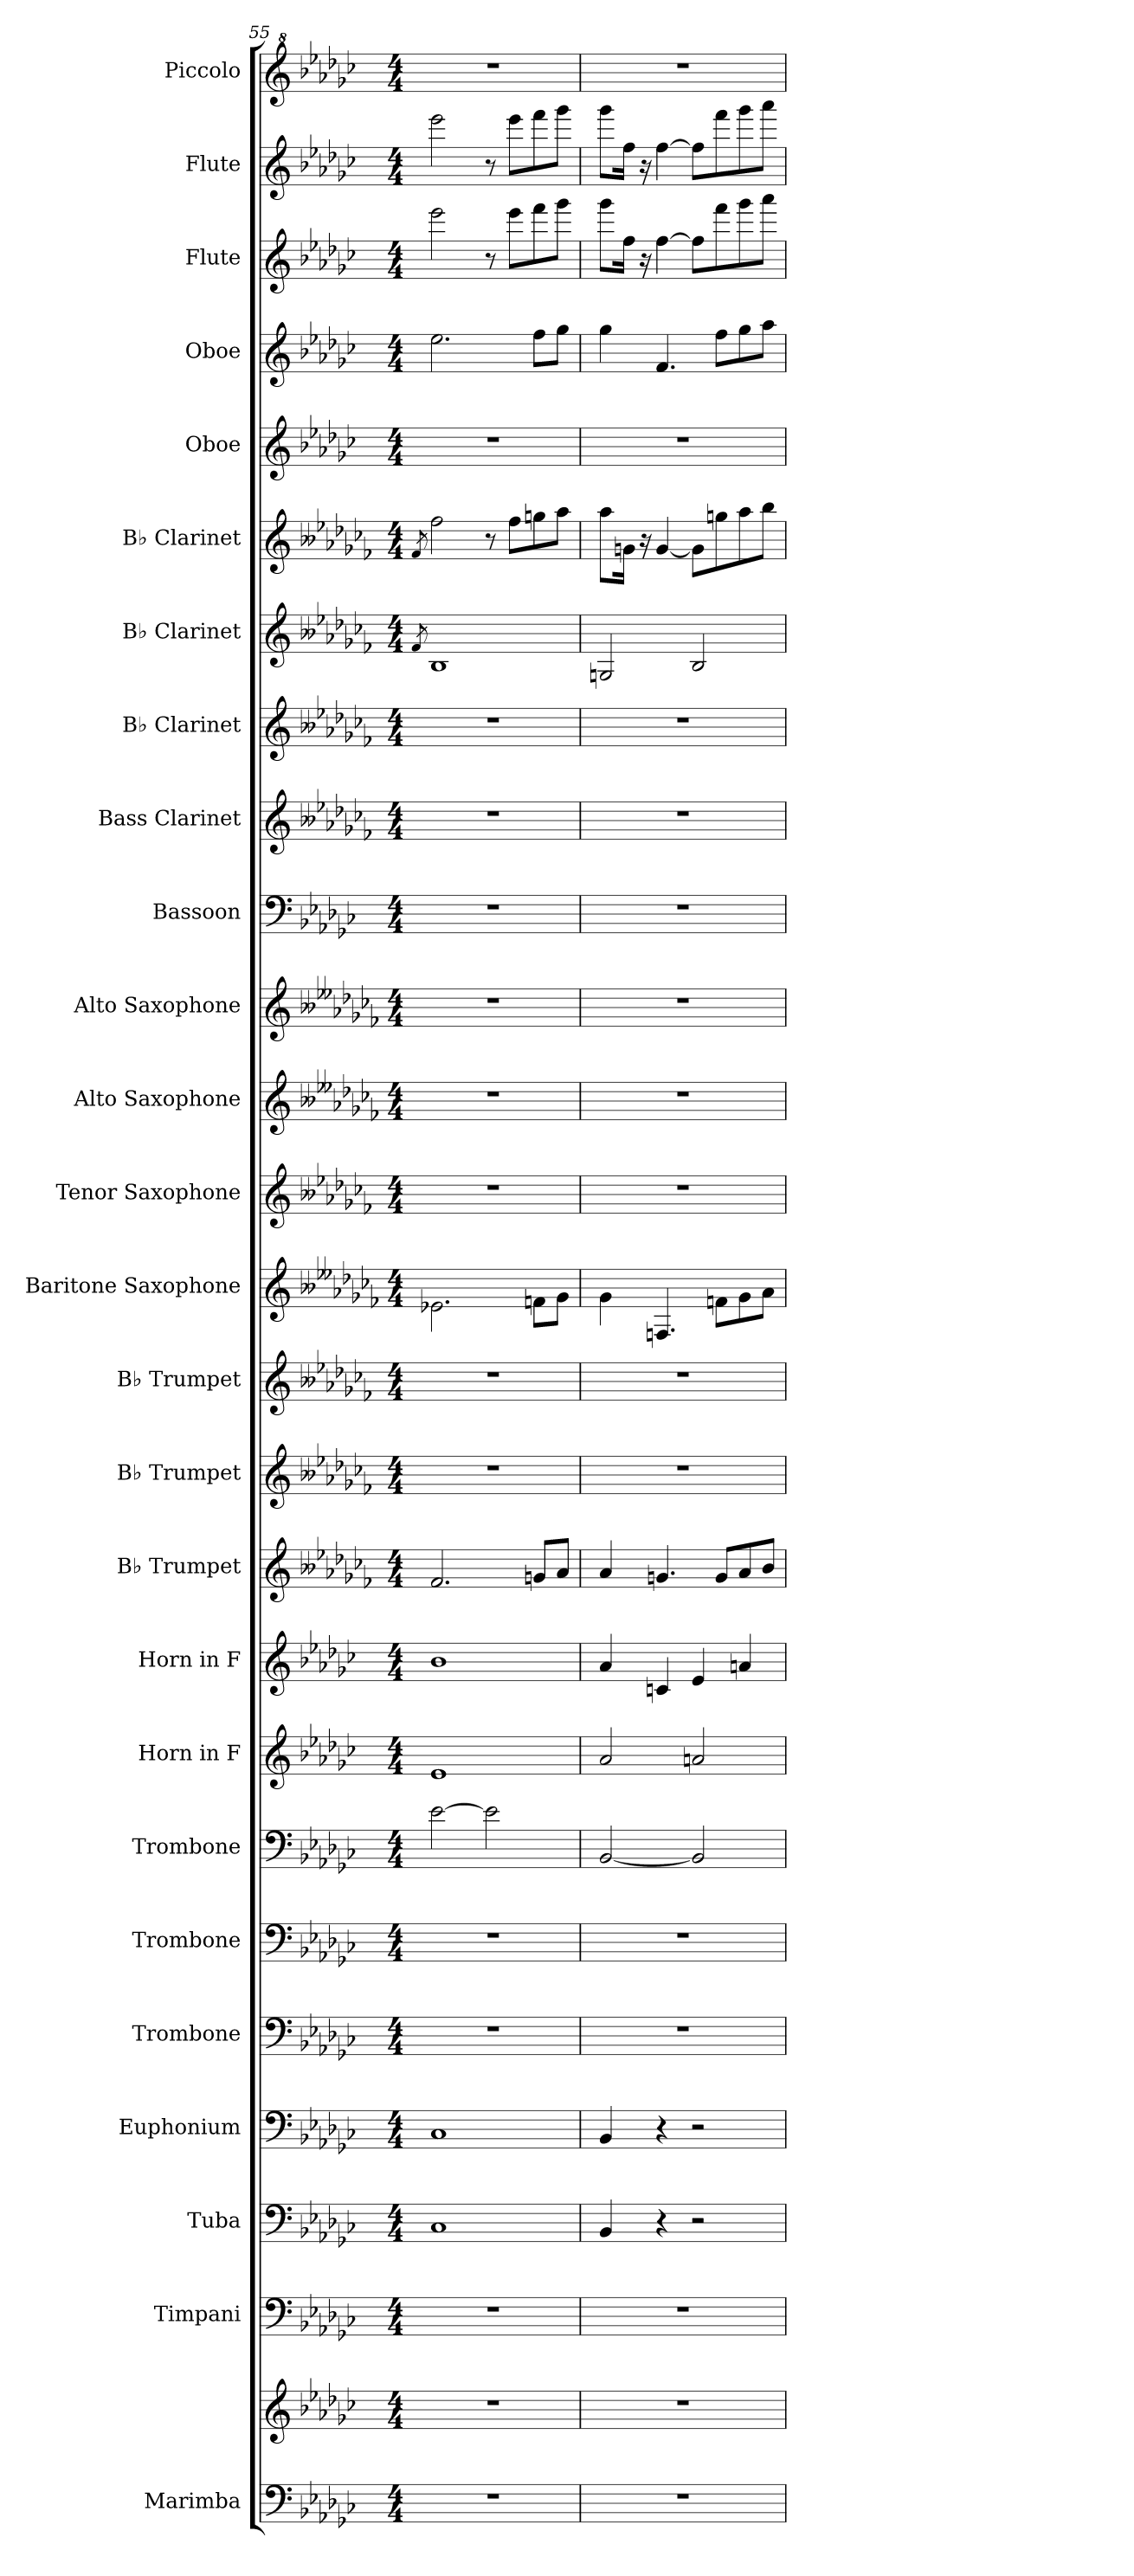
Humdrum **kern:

**kern	**kern	**kern	**kern	**kern	**kern	**kern	**kern	**kern	**kern	**kern	**kern	**kern	**kern	**kern	**kern	**kern	**kern	**kern	**kern	**kern	**kern	**kern	**kern	**kern	**kern	**kern
*part26	*part26	*part25	*part24	*part23	*part22	*part21	*part20	*part19	*part18	*part17	*part16	*part15	*part14	*part13	*part12	*part11	*part10	*part9	*part8	*part7	*part6	*part5	*part4	*part3	*part2	*part1
*staff27	*staff26	*staff25	*staff24	*staff23	*staff22	*staff21	*staff20	*staff19	*staff18	*staff17	*staff16	*staff15	*staff14	*staff13	*staff12	*staff11	*staff10	*staff9	*staff8	*staff7	*staff6	*staff5	*staff4	*staff3	*staff2	*staff1
*I"Marimba	*	*I"Timpani	*I"Tuba	*I"Euphonium	*I"Trombone	*I"Trombone	*I"Trombone	*I"Horn in F	*I"Horn in F	*I"B♭ Trumpet	*I"B♭ Trumpet	*I"B♭ Trumpet	*I"Baritone Saxophone	*I"Tenor Saxophone	*I"Alto Saxophone	*I"Alto Saxophone	*I"Bassoon	*I"Bass Clarinet	*I"B♭ Clarinet	*I"B♭ Clarinet	*I"B♭ Clarinet	*I"Oboe	*I"Oboe	*I"Flute	*I"Flute	*I"Piccolo
*I'Mrm.	*	*I'Timp.	*I'Tba.	*I'Euph.	*I'Tbn.	*I'Tbn.	*I'Tbn.	*	*	*I'B♭ Tpt.	*I'B♭ Tpt.	*I'B♭ Tpt.	*I'Bar. Sax.	*I'T. Sax.	*I'A. Sax.	*I'A. Sax.	*I'Bsn.	*I'B. Cl.	*I'B♭ Cl.	*I'B♭ Cl.	*I'B♭ Cl.	*I'Ob.	*I'Ob.	*I'Fl.	*I'Fl.	*I'Picc.
*clefF4	*clefG2	*clefF4	*clefF4	*clefF4	*clefF4	*clefF4	*clefF4	*clefG2	*clefG2	*clefG2	*clefG2	*clefG2	*clefG2	*clefG2	*clefG2	*clefG2	*clefF4	*clefG2	*clefG2	*clefG2	*clefG2	*clefG2	*clefG2	*clefG2	*clefG2	*clefG^2
*	*	*	*	*	*	*	*	*ITrd4c7	*ITrd4c7	*ITrd1c2	*ITrd1c2	*ITrd1c2	*ITrd12c21	*ITrd8c14	*ITrd5c9	*ITrd5c9	*	*ITrd8c14	*ITrd1c2	*ITrd1c2	*ITrd1c2	*	*	*	*	*ITrd-7c-12
*k[b-e-a-d-g-c-]	*k[b-e-a-d-g-c-]	*k[b-e-a-d-g-c-]	*k[b-e-a-d-g-c-]	*k[b-e-a-d-g-c-]	*k[b-e-a-d-g-c-]	*k[b-e-a-d-g-c-]	*k[b-e-a-d-g-c-]	*k[b-e-a-d-g-c-f-]	*k[b-e-a-d-g-c-f-]	*k[b--e-a-d-g-c-f-]	*k[b--e-a-d-g-c-f-]	*k[b--e-a-d-g-c-f-]	*k[b--e--a-d-g-c-f-]	*k[b--e-a-d-g-c-f-]	*k[b--e--a-d-g-c-f-]	*k[b--e--a-d-g-c-f-]	*k[b-e-a-d-g-c-]	*k[b--e-a-d-g-c-f-]	*k[b--e-a-d-g-c-f-]	*k[b--e-a-d-g-c-f-]	*k[b--e-a-d-g-c-f-]	*k[b-e-a-d-g-c-]	*k[b-e-a-d-g-c-]	*k[b-e-a-d-g-c-]	*k[b-e-a-d-g-c-]	*k[b-e-a-d-g-c-]
*M4/4	*M4/4	*M4/4	*M4/4	*M4/4	*M4/4	*M4/4	*M4/4	*M4/4	*M4/4	*M4/4	*M4/4	*M4/4	*M4/4	*M4/4	*M4/4	*M4/4	*M4/4	*M4/4	*M4/4	*M4/4	*M4/4	*M4/4	*M4/4	*M4/4	*M4/4	*M4/4
=55	=55	=55	=55	=55	=55	=55	=55	=55	=55	=55	=55	=55	=55	=55	=55	=55	=55	=55	=55	=55	=55	=55	=55	=55	=55	=55
.	.	.	.	.	.	.	.	.	.	.	.	.	.	.	.	.	.	.	.	8qe-/	8qe-/	.	.	.	.	.
1r	1r	1r	1C-	1C-	1r	1r	[2e-\	1A-	1e-	2.e-/	1r	1r	2.E-X\	1r	1r	1r	1r	1r	1r	1A-	2ee-\	1r	2.ee-\	2eee-\	2eee-\	1r
.	.	.	.	.	.	.	2e-\]	.	.	.	.	.	.	.	.	.	.	.	.	.	8r	.	.	8r	8r	.
.	.	.	.	.	.	.	.	.	.	.	.	.	.	.	.	.	.	.	.	.	8ee-\L	.	.	8eee-\L	8eee-\L	.
.	.	.	.	.	.	.	.	.	.	8fn/L	.	.	8Fn\L	.	.	.	.	.	.	.	8ffn\	.	8ff\L	8fff\	8fff\	.
.	.	.	.	.	.	.	.	.	.	8g-/J	.	.	8G-\J	.	.	.	.	.	.	.	8gg-\J	.	8gg-\J	8ggg-\J	8ggg-\J	.
=56	=56	=56	=56	=56	=56	=56	=56	=56	=56	=56	=56	=56	=56	=56	=56	=56	=56	=56	=56	=56	=56	=56	=56	=56	=56	=56
1r	1r	1r	4BB-/	4BB-/	1r	1r	[2BB-/	2d-/	4d-/	4g-/	1r	1r	4G-\	1r	1r	1r	1r	1r	1r	2Fn/	8gg-\L	1r	4gg-\	8ggg-\L	8ggg-\L	1r
.	.	.	.	.	.	.	.	.	.	.	.	.	.	.	.	.	.	.	.	.	16fn\Jk	.	.	16ff\Jk	16ff\Jk	.
.	.	.	.	.	.	.	.	.	.	.	.	.	.	.	.	.	.	.	.	.	16r	.	.	16r	16r	.
.	.	.	4r	4r	.	.	.	.	4Fn/	4.fn/	.	.	4.FFn/	.	.	.	.	.	.	.	[4f/	.	4.f/	[4ff\	[4ff\	.
.	.	.	2r	2r	.	.	2BB-/]	2dn/	4A-/	.	.	.	.	.	.	.	.	.	.	2A-/	8f\L]	.	.	8ff\L]	8ff\L]	.
.	.	.	.	.	.	.	.	.	.	8f/L	.	.	8Fn\L	.	.	.	.	.	.	.	8ffn\	.	8ff\L	8fff\	8fff\	.
.	.	.	.	.	.	.	.	.	4dn/	8g-/	.	.	8G-\	.	.	.	.	.	.	.	8gg-\	.	8gg-\	8ggg-\	8ggg-\	.
.	.	.	.	.	.	.	.	.	.	8a-/J	.	.	8A-\J	.	.	.	.	.	.	.	8aa-\J	.	8aa-\J	8aaa-\J	8aaa-\J	.
=	=	=	=	=	=	=	=	=	=	=	=	=	=	=	=	=	=	=	=	=	=	=	=	=	=	=
*-	*-	*-	*-	*-	*-	*-	*-	*-	*-	*-	*-	*-	*-	*-	*-	*-	*-	*-	*-	*-	*-	*-	*-	*-	*-	*-
